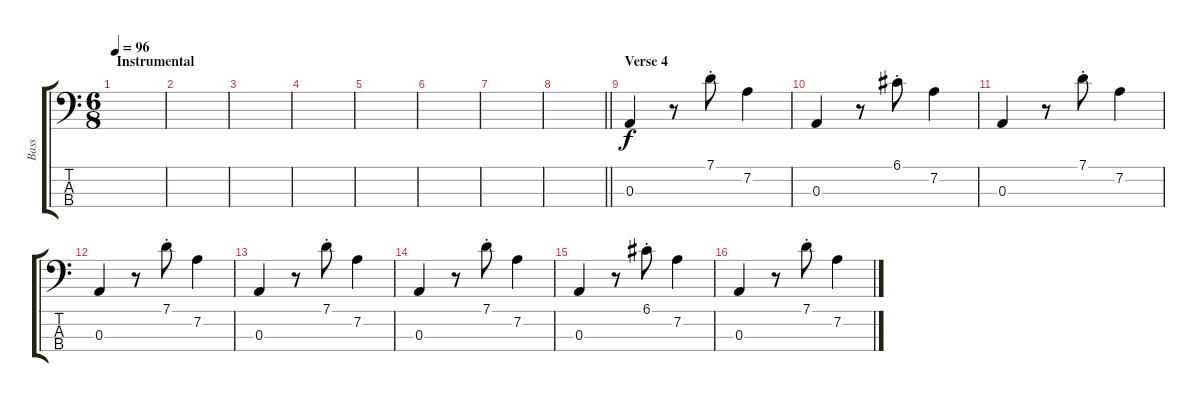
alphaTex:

\track ("Bass" "Bass") {instrument electricbassfinger}
\staff {score tabs}
\tuning (G2 D2 A1 E1) {hide}
\ts (6 8)
\section ("" "Instrumental")
\tempo 96
\clef f4
\ks c
|
|
|
|
|
|
|
\barLineRight lightlight
|
\section ("" "Verse 4")
0.3.4 r.8 7.1{st}.8 7.2.4 |
0.3.4 r.8 6.1{st}.8 7.2.4 |
0.3.4 r.8 7.1{st}.8 7.2.4 |
0.3.4 r.8 7.1{st}.8 7.2.4 |
0.3.4 r.8 7.1{st}.8 7.2.4 |
0.3.4 r.8 7.1{st}.8 7.2.4 |
0.3.4 r.8 6.1{st}.8 7.2.4 |
0.3.4 r.8 7.1{st}.8 7.2.4
